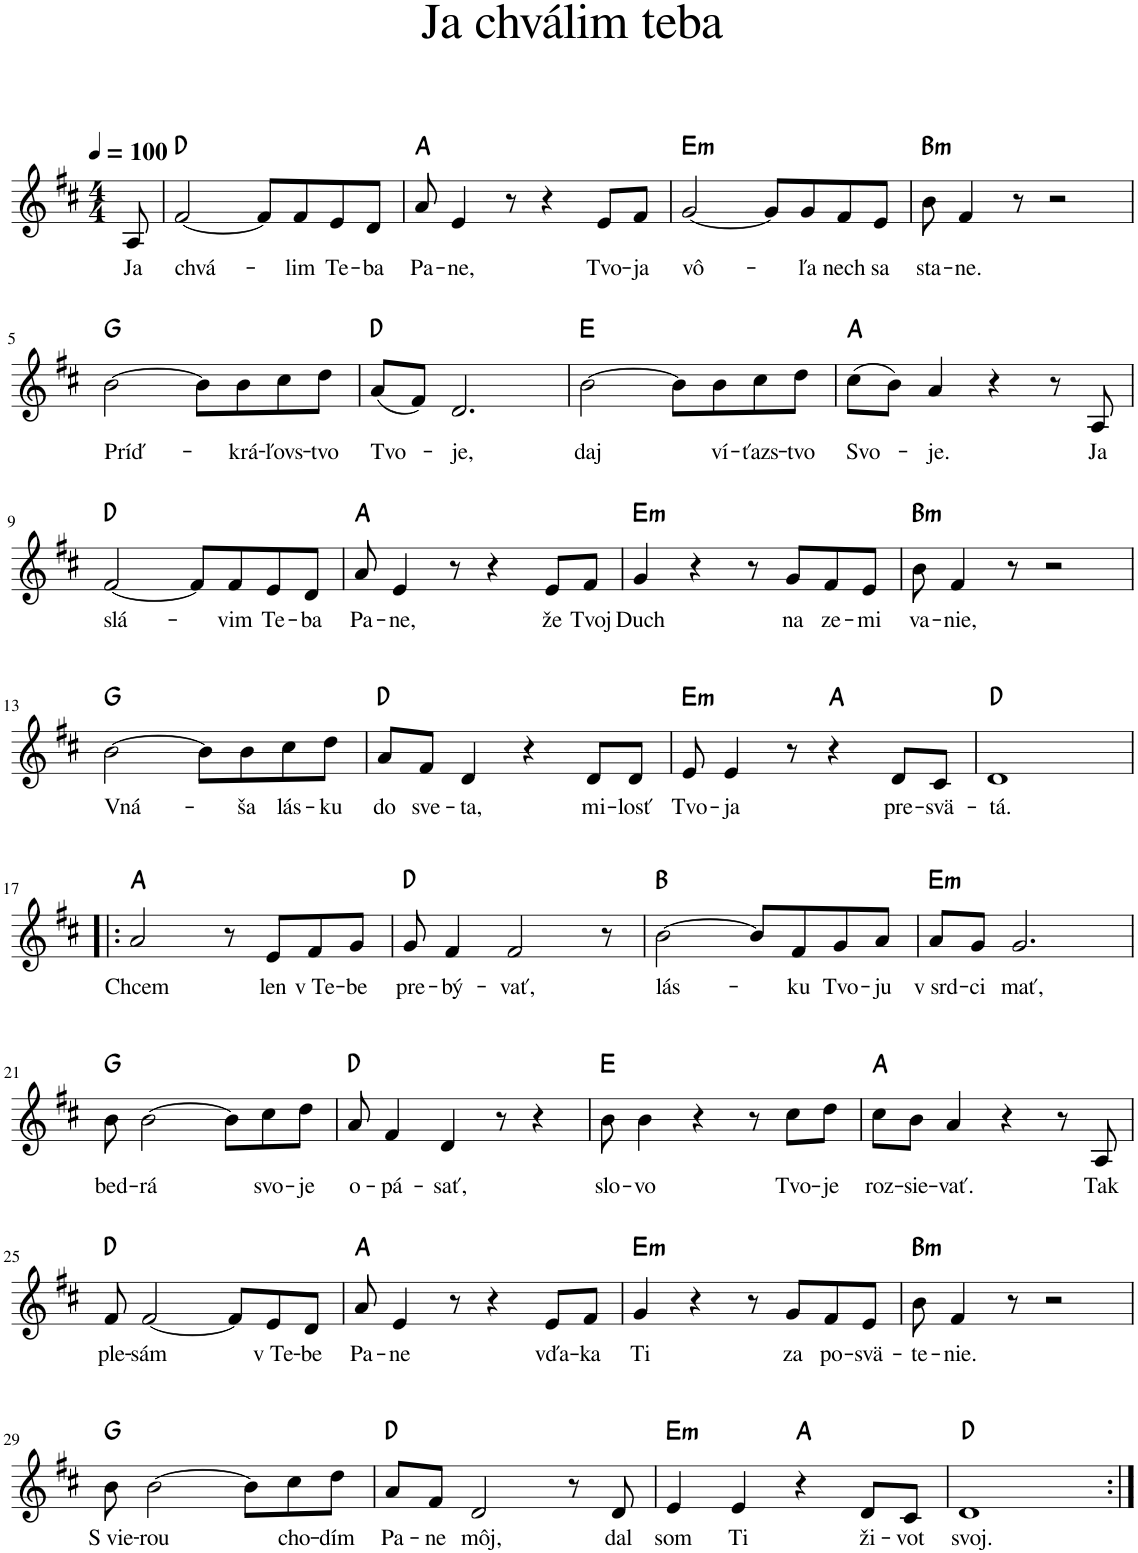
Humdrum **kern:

**kern	**text	**harte
*part1	*part1	*part1
*staff1	*staff1	*
*I"Piano	*	*
*I'Pno.	*	*
*clefG2	*	*
*k[f#c#]	*	*
*M4/4	*	*
*MM100	*	*
=	=	=
!	!LO:LY:b	!
8A/	Ja	.
=1	=1	=1
!	!LO:LY:b	!
[2f#/	chvá-	D:maj
8f#/L]	.	.
!	!LO:LY:b	!
8f#/	-lim	.
!	!LO:LY:b	!
8e/	Te-	.
!	!LO:LY:b	!
8d/J	-ba	.
=2	=2	=2
!	!LO:LY:b	!
8a/	Pa-	A:maj
!	!LO:LY:b	!
4e/	-ne,	.
8r	.	.
4r	.	.
!	!LO:LY:b	!
8e/L	Tvo-	.
!	!LO:LY:b	!
8f#/J	-ja	.
=3	=3	=3
!	!LO:LY:b	!LO:H:kt=m
[2g/	vô-	E:min
8g/L]	.	.
!	!LO:LY:b	!
8g/	-ľa	.
!	!LO:LY:b	!
8f#/	nech	.
!	!LO:LY:b	!
8e/J	sa	.
=4	=4	=4
!	!LO:LY:b	!LO:H:kt=m
8b\	sta-	B:min
!	!LO:LY:b	!
4f#/	-ne.	.
8r	.	.
2r	.	.
!!LO:LB:g=z
=5	=5	=5
!	!LO:LY:b	!
[2b\	Príď-	G:maj
8b\L]	.	.
!	!LO:LY:b	!
8b\	-krá-	.
!	!LO:LY:b	!
8cc#\	-ľovs-	.
!	!LO:LY:b	!
8dd\J	-tvo	.
=6	=6	=6
!	!LO:LY:b	!
(8a/L	Tvo-	D:maj
8f#/J)	.	.
!	!LO:LY:b	!
2.d/	-je,	.
=7	=7	=7
!	!LO:LY:b	!
[2b\	daj	E:maj
8b\L]	.	.
!	!LO:LY:b	!
8b\	ví-	.
!	!LO:LY:b	!
8cc#\	-ťazs-	.
!	!LO:LY:b	!
8dd\J	-tvo	.
=8	=8	=8
!	!LO:LY:b	!
(8cc#\L	Svo-	A:maj
8b\J)	.	.
!	!LO:LY:b	!
4a/	-je.	.
4r	.	.
8r	.	.
!	!LO:LY:b	!
8A/	Ja	.
!!LO:LB:g=z
=9	=9	=9
!	!LO:LY:b	!
[2f#/	slá-	D:maj
8f#/L]	.	.
!	!LO:LY:b	!
8f#/	-vim	.
!	!LO:LY:b	!
8e/	Te-	.
!	!LO:LY:b	!
8d/J	-ba	.
=10	=10	=10
!	!LO:LY:b	!
8a/	Pa-	A:maj
!	!LO:LY:b	!
4e/	-ne,	.
8r	.	.
4r	.	.
!	!LO:LY:b	!
8e/L	že	.
!	!LO:LY:b	!
8f#/J	Tvoj	.
=11	=11	=11
!	!LO:LY:b	!LO:H:kt=m
4g/	Duch	E:min
4r	.	.
8r	.	.
!	!LO:LY:b	!
8g/L	na	.
!	!LO:LY:b	!
8f#/	ze-	.
!	!LO:LY:b	!
8e/J	-mi	.
=12	=12	=12
!	!LO:LY:b	!LO:H:kt=m
8b\	va-	B:min
!	!LO:LY:b	!
4f#/	-nie,	.
8r	.	.
2r	.	.
!!LO:LB:g=z
=13	=13	=13
!	!LO:LY:b	!
[2b\	Vná-	G:maj
8b\L]	.	.
!	!LO:LY:b	!
8b\	-ša	.
!	!LO:LY:b	!
8cc#\	lás-	.
!	!LO:LY:b	!
8dd\J	-ku	.
=14	=14	=14
!	!LO:LY:b	!
8a/L	do	D:maj
!	!LO:LY:b	!
8f#/J	sve-	.
!	!LO:LY:b	!
4d/	-ta,	.
4r	.	.
!	!LO:LY:b	!
8d/L	mi-	.
!	!LO:LY:b	!
8d/J	-losť	.
=15	=15	=15
!	!LO:LY:b	!LO:H:kt=m
8e/	Tvo-	E:min
!	!LO:LY:b	!
4e/	-ja	.
8r	.	.
4r	.	A:maj
!	!LO:LY:b	!
8d/L	pre-	.
!	!LO:LY:b	!
8c#/J	-svä-	.
=16	=16	=16
!	!LO:LY:b	!
1d	-tá.	D:maj
!!LO:LB:g=z
=17!|:	=17!|:	=17!|:
!	!LO:LY:b	!
2a/	Chcem	A:maj
8r	.	.
!	!LO:LY:b	!
8e/L	len	.
!	!LO:LY:b	!
8f#/	v Te-	.
!	!LO:LY:b	!
8g/J	-be	.
=18	=18	=18
!	!LO:LY:b	!
8g/	pre-	D:maj
!	!LO:LY:b	!
4f#/	-bý-	.
!	!LO:LY:b	!
2f#/	-vať,	.
8r	.	.
=19	=19	=19
!	!LO:LY:b	!
[2b\	lás-	B:maj
8b/L]	.	.
!	!LO:LY:b	!
8f#/	-ku	.
!	!LO:LY:b	!
8g/	Tvo-	.
!	!LO:LY:b	!
8a/J	-ju	.
=20	=20	=20
!	!LO:LY:b	!LO:H:kt=m
8a/L	v srd-	E:min
!	!LO:LY:b	!
8g/J	-ci	.
!	!LO:LY:b	!
2.g/	mať,	.
!!LO:LB:g=z
=21	=21	=21
!	!LO:LY:b	!
8b\	bed-	G:maj
!	!LO:LY:b	!
[2b\	-rá	.
8b\L]	.	.
!	!LO:LY:b	!
8cc#\	svo-	.
!	!LO:LY:b	!
8dd\J	-je	.
=22	=22	=22
!	!LO:LY:b	!
8a/	o-	D:maj
!	!LO:LY:b	!
4f#/	-pá-	.
!	!LO:LY:b	!
4d/	-sať,	.
8r	.	.
4r	.	.
=23	=23	=23
!	!LO:LY:b	!
8b\	slo-	E:maj
!	!LO:LY:b	!
4b\	-vo	.
4r	.	.
8r	.	.
!	!LO:LY:b	!
8cc#\L	-Tvo-	.
!	!LO:LY:b	!
8dd\J	-je	.
=24	=24	=24
!	!LO:LY:b	!
8cc#\L	roz-	A:maj
!	!LO:LY:b	!
8b\J	-sie-	.
!	!LO:LY:b	!
4a/	-vať.	.
4r	.	.
8r	.	.
!	!LO:LY:b	!
8A/	Tak	.
!!LO:LB:g=z
=25	=25	=25
!	!LO:LY:b	!
8f#/	ple-	D:maj
!	!LO:LY:b	!
[2f#/	-sám	.
8f#/L]	.	.
!	!LO:LY:b	!
8e/	v Te-	.
!	!LO:LY:b	!
8d/J	-be	.
=26	=26	=26
!	!LO:LY:b	!
8a/	Pa-	A:maj
!	!LO:LY:b	!
4e/	-ne	.
8r	.	.
4r	.	.
!	!LO:LY:b	!
8e/L	vďa-	.
!	!LO:LY:b	!
8f#/J	-ka	.
=27	=27	=27
!	!LO:LY:b	!LO:H:kt=m
4g/	Ti	E:min
4r	.	.
8r	.	.
!	!LO:LY:b	!
8g/L	za	.
!	!LO:LY:b	!
8f#/	po-	.
!	!LO:LY:b	!
8e/J	-svä-	.
=28	=28	=28
!	!LO:LY:b	!LO:H:kt=m
8b\	-te-	B:min
!	!LO:LY:b	!
4f#/	-nie.	.
8r	.	.
2r	.	.
!!LO:LB:g=z
=29	=29	=29
!	!LO:LY:b	!
8b\	S vie-	G:maj
!	!LO:LY:b	!
[2b\	-rou	.
8b\L]	.	.
!	!LO:LY:b	!
8cc#\	cho-	.
!	!LO:LY:b	!
8dd\J	-dím	.
=30	=30	=30
!	!LO:LY:b	!
8a/L	Pa-	D:maj
!	!LO:LY:b	!
8f#/J	-ne	.
!	!LO:LY:b	!
2d/	môj,	.
8r	.	.
!	!LO:LY:b	!
8d/	dal	.
=31	=31	=31
!	!LO:LY:b	!LO:H:kt=m
4e/	som	E:min
!	!LO:LY:b	!
4e/	Ti	.
4r	.	A:maj
!	!LO:LY:b	!
8d/L	ži-	.
!	!LO:LY:b	!
8c#/J	-vot	.
=32	=32	=32
!	!LO:LY:b	!
1d	svoj.	D:maj
=:|!	=:|!	=:|!
*-	*-	*-
